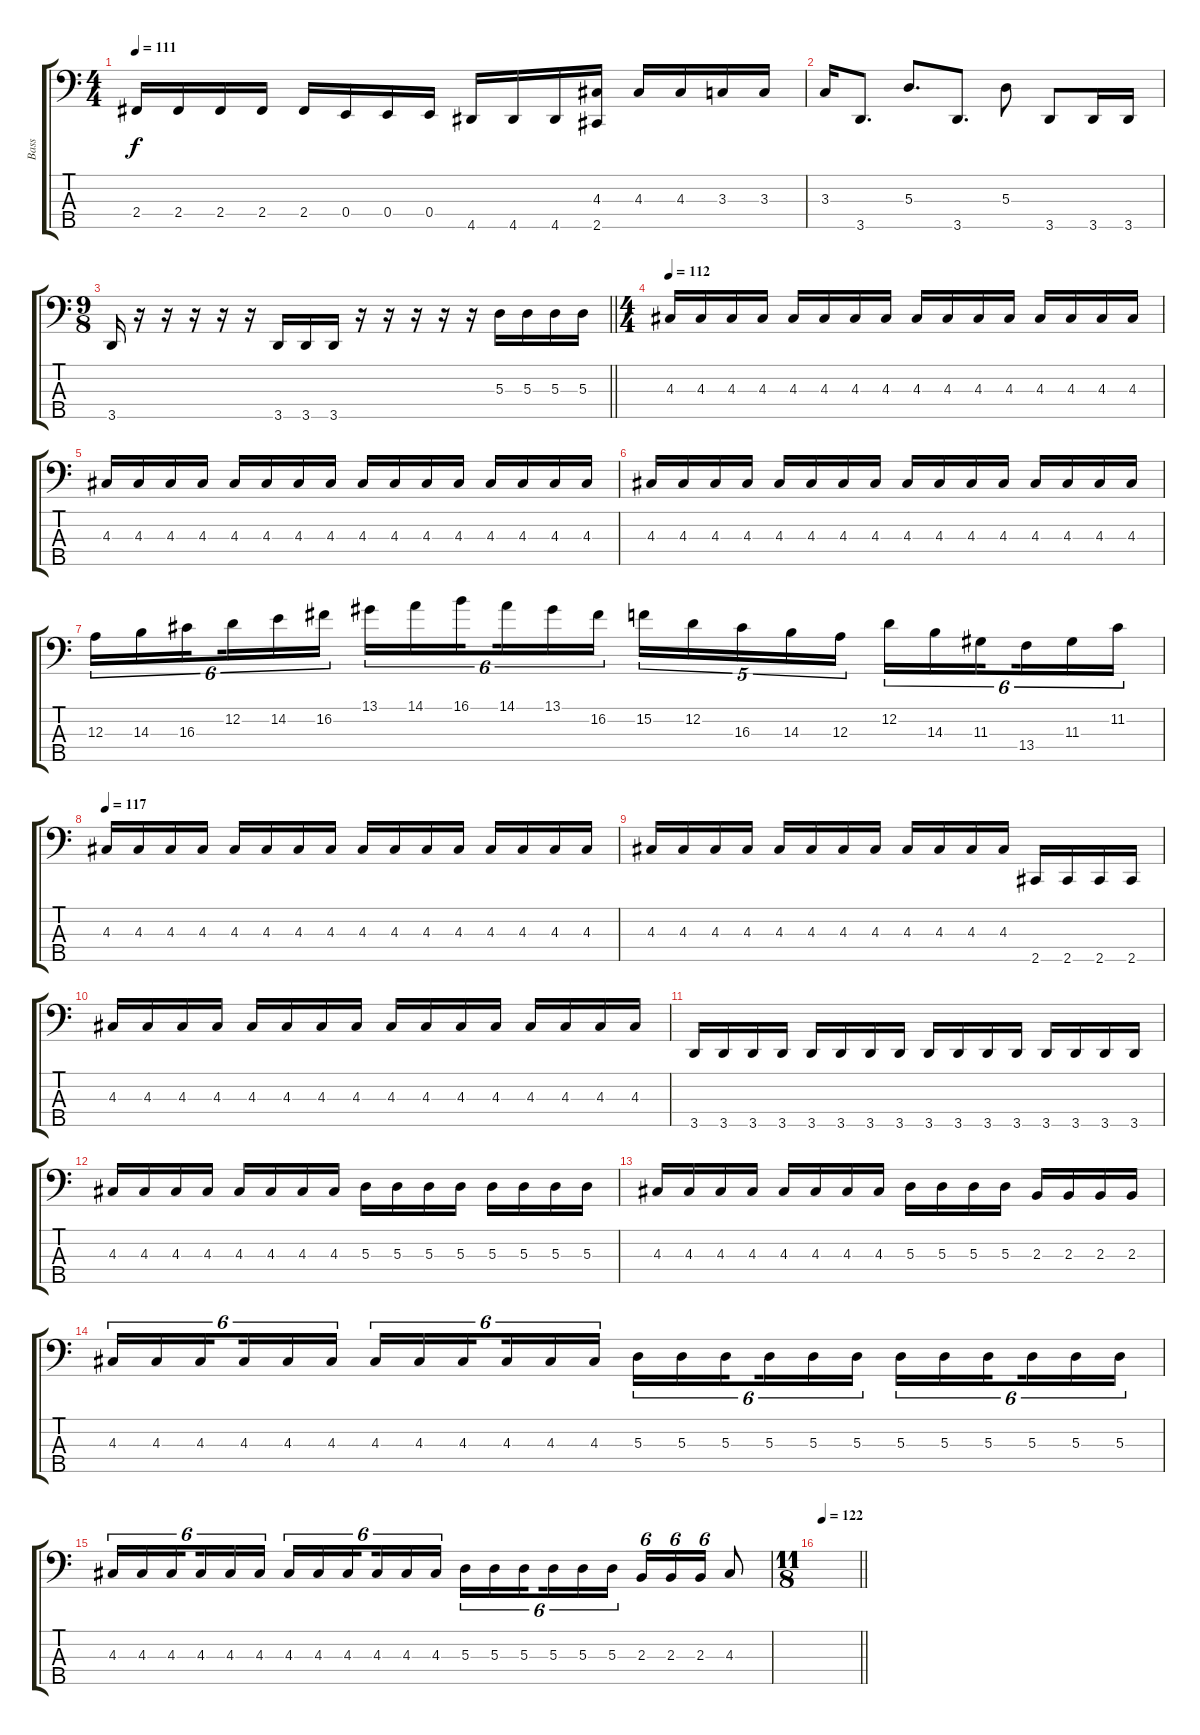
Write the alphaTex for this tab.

\track ("Bass" "Bass") {instrument electricbasspick}
\staff {score tabs}
\tuning (G2 D2 A1 E1 B0) {hide}
\ts (4 4)
\tempo 111
\clef f4
\ks c
2.4.16{dy f} 2.4.16 2.4.16 2.4.16 2.4.16 0.4.16 0.4.16 0.4.16 4.5.16 4.5.16 4.5.16 (4.3 2.5).16 4.3.16 4.3.16 3.3.16 3.3.16 |
3.3.16 3.5.8{d} 5.3.8{d} 3.5.8{d} 5.3.8 3.5.8 3.5.16 3.5.16 |
\ts (9 8)
\barLineRight lightlight
3.5.16 r.16 r.16 r.16 r.16 r.16 3.5.16 3.5.16 3.5.16 r.16 r.16 r.16 r.16 r.16 5.3.16 5.3.16 5.3.16 5.3.16 |
\ts (4 4)
\section ("" "")
\tempo 112
4.3.16 4.3.16 4.3.16 4.3.16 4.3.16 4.3.16 4.3.16 4.3.16 4.3.16 4.3.16 4.3.16 4.3.16 4.3.16 4.3.16 4.3.16 4.3.16 |
4.3.16 4.3.16 4.3.16 4.3.16 4.3.16 4.3.16 4.3.16 4.3.16 4.3.16 4.3.16 4.3.16 4.3.16 4.3.16 4.3.16 4.3.16 4.3.16 |
4.3.16 4.3.16 4.3.16 4.3.16 4.3.16 4.3.16 4.3.16 4.3.16 4.3.16 4.3.16 4.3.16 4.3.16 4.3.16 4.3.16 4.3.16 4.3.16 |
12.3.16{tu (6 4)} 14.3.16{tu (6 4)} 16.3.16{tu (6 4) beam splitsecondary} 12.2.16{tu (6 4)} 14.2.16{tu (6 4)} 16.2.16{tu (6 4)} 13.1.16{tu (6 4)} 14.1.16{tu (6 4)} 16.1.16{tu (6 4) beam splitsecondary} 14.1.16{tu (6 4)} 13.1.16{tu (6 4)} 16.2.16{tu (6 4)} 15.2.16{tu (5 4)} 12.2.16{tu (5 4)} 16.3.16{tu (5 4)} 14.3.16{tu (5 4)} 12.3.16{tu (5 4)} 12.2.16{tu (6 4)} 14.3.16{tu (6 4)} 11.3.16{tu (6 4) beam splitsecondary} 13.4.16{tu (6 4)} 11.3.16{tu (6 4)} 11.2.16{tu (6 4)} |
\tempo 117
4.3.16 4.3.16 4.3.16 4.3.16 4.3.16 4.3.16 4.3.16 4.3.16 4.3.16 4.3.16 4.3.16 4.3.16 4.3.16 4.3.16 4.3.16 4.3.16 |
4.3.16 4.3.16 4.3.16 4.3.16 4.3.16 4.3.16 4.3.16 4.3.16 4.3.16 4.3.16 4.3.16 4.3.16 2.5.16 2.5.16 2.5.16 2.5.16 |
4.3.16 4.3.16 4.3.16 4.3.16 4.3.16 4.3.16 4.3.16 4.3.16 4.3.16 4.3.16 4.3.16 4.3.16 4.3.16 4.3.16 4.3.16 4.3.16 |
3.5.16 3.5.16 3.5.16 3.5.16 3.5.16 3.5.16 3.5.16 3.5.16 3.5.16 3.5.16 3.5.16 3.5.16 3.5.16 3.5.16 3.5.16 3.5.16 |
4.3.16 4.3.16 4.3.16 4.3.16 4.3.16 4.3.16 4.3.16 4.3.16 5.3.16 5.3.16 5.3.16 5.3.16 5.3.16 5.3.16 5.3.16 5.3.16 |
4.3.16 4.3.16 4.3.16 4.3.16 4.3.16 4.3.16 4.3.16 4.3.16 5.3.16 5.3.16 5.3.16 5.3.16 2.3.16 2.3.16 2.3.16 2.3.16 |
4.3.16{tu (6 4)} 4.3.16{tu (6 4)} 4.3.16{tu (6 4) beam splitsecondary} 4.3.16{tu (6 4)} 4.3.16{tu (6 4)} 4.3.16{tu (6 4)} 4.3.16{tu (6 4)} 4.3.16{tu (6 4)} 4.3.16{tu (6 4) beam splitsecondary} 4.3.16{tu (6 4)} 4.3.16{tu (6 4)} 4.3.16{tu (6 4)} 5.3.16{tu (6 4)} 5.3.16{tu (6 4)} 5.3.16{tu (6 4) beam splitsecondary} 5.3.16{tu (6 4)} 5.3.16{tu (6 4)} 5.3.16{tu (6 4)} 5.3.16{tu (6 4)} 5.3.16{tu (6 4)} 5.3.16{tu (6 4) beam splitsecondary} 5.3.16{tu (6 4)} 5.3.16{tu (6 4)} 5.3.16{tu (6 4)} |
4.3.16{tu (6 4)} 4.3.16{tu (6 4)} 4.3.16{tu (6 4) beam splitsecondary} 4.3.16{tu (6 4)} 4.3.16{tu (6 4)} 4.3.16{tu (6 4)} 4.3.16{tu (6 4)} 4.3.16{tu (6 4)} 4.3.16{tu (6 4) beam splitsecondary} 4.3.16{tu (6 4)} 4.3.16{tu (6 4)} 4.3.16{tu (6 4)} 5.3.16{tu (6 4)} 5.3.16{tu (6 4)} 5.3.16{tu (6 4) beam splitsecondary} 5.3.16{tu (6 4)} 5.3.16{tu (6 4)} 5.3.16{tu (6 4)} 2.3.16{tu (6 4)} 2.3.16{tu (6 4)} 2.3.16{tu (6 4)} 4.3.8 |
\ts (11 8)
\tempo (122 0.09090909090909091)
\barLineRight lightlight
